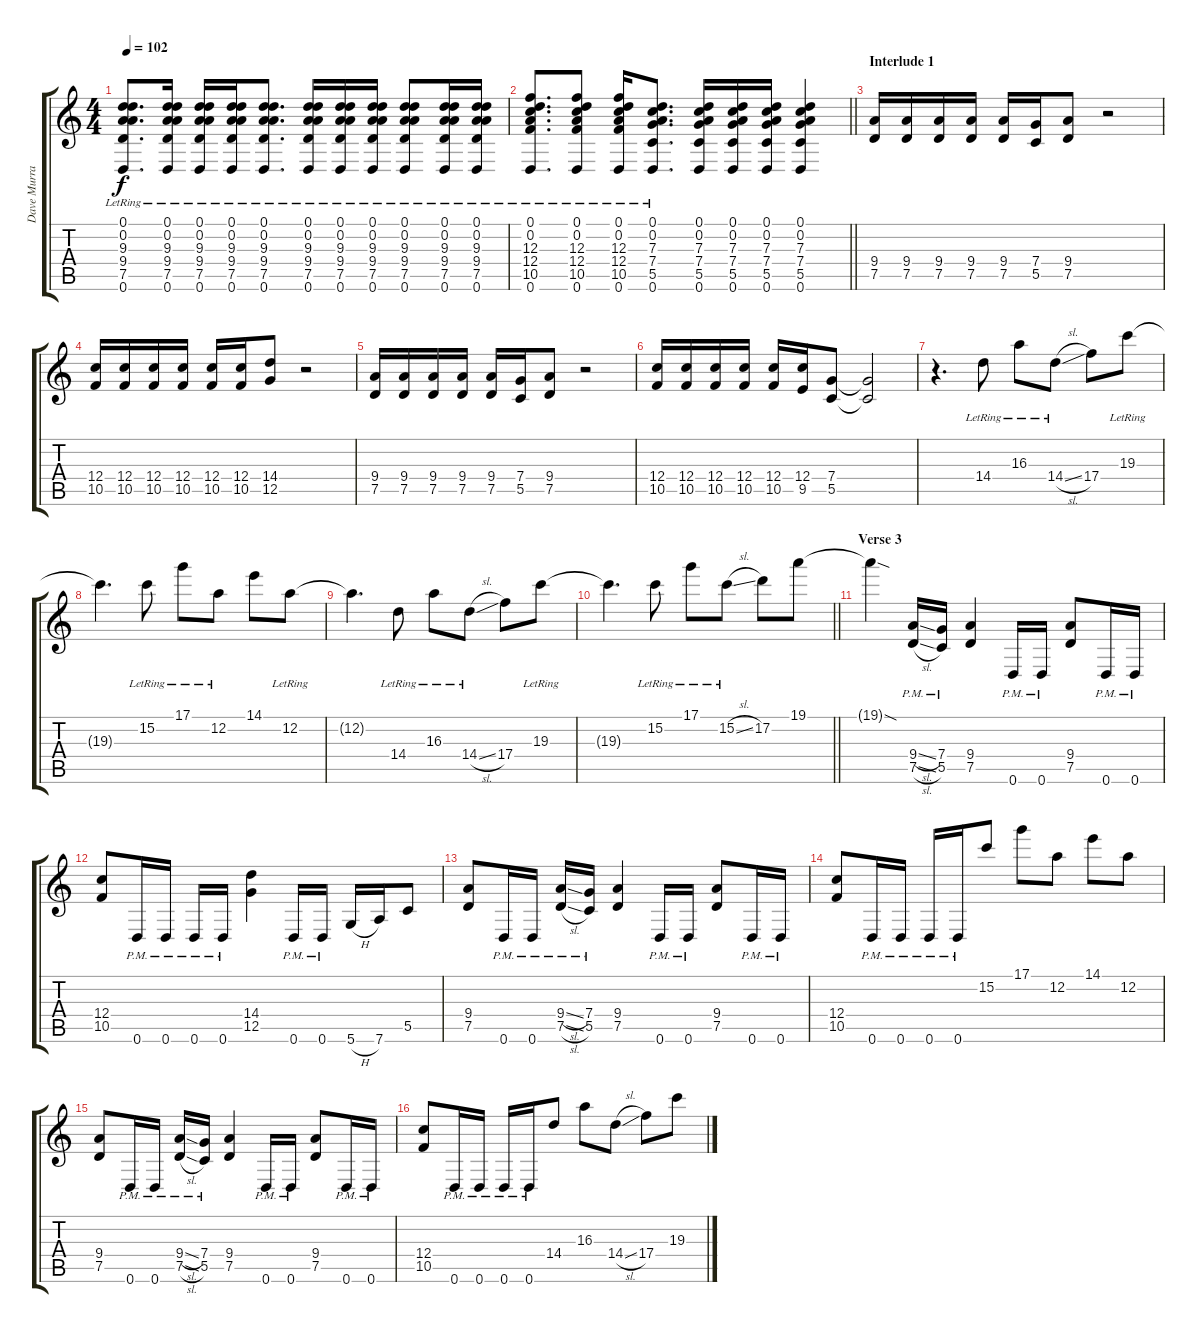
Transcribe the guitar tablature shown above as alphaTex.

\track ("Dave Murray" "Dave Murra") {instrument overdrivenguitar}
\staff {score tabs}
\tuning (D4 A3 F3 C3 G2 D2) {hide}
\ts (4 4)
\tempo 102
\clef g2
\ks c
(0.1{lr} 0.2{lr} 9.3{lr} 9.4{lr} 7.5{lr} 0.6{lr}).8{d dy f} (0.1{lr} 0.2{lr} 9.3{lr} 9.4{lr} 7.5{lr} 0.6{lr}).16 (0.1{lr} 0.2{lr} 9.3{lr} 9.4{lr} 7.5{lr} 0.6{lr}).16 (0.1{lr} 0.2{lr} 9.3{lr} 9.4{lr} 7.5{lr} 0.6{lr}).16 (0.1{lr} 0.2{lr} 9.3{lr} 9.4{lr} 7.5{lr} 0.6{lr}).8{d} (0.1{lr} 0.2{lr} 9.3{lr} 9.4{lr} 7.5{lr} 0.6{lr}).16 (0.1{lr} 0.2{lr} 9.3{lr} 9.4{lr} 7.5{lr} 0.6{lr}).16 (0.1{lr} 0.2{lr} 9.3{lr} 9.4{lr} 7.5{lr} 0.6{lr}).16 (0.1{lr} 0.2{lr} 9.3{lr} 9.4{lr} 7.5{lr} 0.6{lr}).8 (0.1{lr} 0.2{lr} 9.3{lr} 9.4{lr} 7.5{lr} 0.6{lr}).16 (0.1{lr} 0.2{lr} 9.3{lr} 9.4{lr} 7.5{lr} 0.6{lr}).16 |
\barLineRight lightlight
(0.1{lr} 0.2{lr} 12.3{lr} 12.4{lr} 10.5{lr} 0.6{lr}).8{d} (0.1{lr} 0.2{lr} 12.3{lr} 12.4{lr} 10.5{lr} 0.6{lr}).8 (0.1{lr} 0.2{lr} 12.3{lr} 12.4{lr} 10.5{lr} 0.6{lr}).16 (0.1{lr} 0.2{lr} 7.3{lr} 7.4{lr} 5.5{lr} 0.6{lr}).8{d} (0.1 0.2 7.3 7.4 5.5 0.6).16 (0.1 0.2 7.3 7.4 5.5 0.6).16 (0.1 0.2 7.3 7.4 5.5 0.6).16 (0.1 0.2 7.3 7.4 5.5 0.6).4 |
\section ("" "Interlude 1")
(9.4 7.5).16{instrument overdrivenguitar} (9.4 7.5).16 (9.4 7.5).16 (9.4 7.5).16 (9.4 7.5).16 (7.4 5.5).16 (9.4 7.5).8 r.2 |
(12.4 10.5).16 (12.4 10.5).16 (12.4 10.5).16 (12.4 10.5).16 (12.4 10.5).16 (12.4 10.5).16 (14.4 12.5).8 r.2 |
(9.4 7.5).16 (9.4 7.5).16 (9.4 7.5).16 (9.4 7.5).16 (9.4 7.5).16 (7.4 5.5).16 (9.4 7.5).8 r.2 |
(12.4 10.5).16 (12.4 10.5).16 (12.4 10.5).16 (12.4 10.5).16 (12.4 10.5).16 (12.4 9.5).16 (7.4 5.5).8 (7.4{t} 5.5{t}).2 |
r.4{d} 14.4{lr}.8 16.3{lr}.8 14.4{sl lr}.8 17.4.8 19.3{lr}.8 |
19.3{t}.4{d} 15.2{lr}.8 17.1{lr}.8 12.2{lr}.8 14.1.8 12.2{lr}.8 |
12.2{t}.4{d} 14.4{lr}.8 16.3{lr}.8 14.4{sl lr}.8 17.4.8 19.3{lr}.8 |
\barLineRight lightlight
19.3{t}.4{d} 15.2{lr}.8 17.1{lr}.8 15.2{sl lr}.8 17.2.8 19.1.8 |
\section ("" "Verse 3")
19.1{sod t}.4 (9.4{sl pm} 7.5{sl pm}).16 (7.4{pm} 5.5{pm}).16 (9.4 7.5).4 0.6{pm}.16 0.6{pm}.16 (9.4 7.5).8 0.6{pm}.16 0.6{pm}.16 |
(12.4 10.5).8 0.6{pm}.16 0.6{pm}.16 0.6{pm}.16 0.6{pm}.16 (14.4 12.5).4 0.6{pm}.16 0.6{pm}.16 5.6{h}.16 7.6.16 5.5.8 |
(9.4 7.5).8 0.6{pm}.16 0.6{pm}.16 (9.4{sl pm} 7.5{sl pm}).16 (7.4{pm} 5.5{pm}).16 (9.4 7.5).4 0.6{pm}.16 0.6{pm}.16 (9.4 7.5).8 0.6{pm}.16 0.6{pm}.16 |
(12.4 10.5).8 0.6{pm}.16 0.6{pm}.16 0.6{pm}.16 0.6{pm}.16 15.2.8 17.1.8 12.2.8 14.1.8 12.2.8 |
(9.4 7.5).8 0.6{pm}.16 0.6{pm}.16 (9.4{sl pm} 7.5{sl pm}).16 (7.4{pm} 5.5{pm}).16 (9.4 7.5).4 0.6{pm}.16 0.6{pm}.16 (9.4 7.5).8 0.6{pm}.16 0.6{pm}.16 |
(12.4 10.5).8 0.6{pm}.16 0.6{pm}.16 0.6{pm}.16 0.6{pm}.16 14.4.8 16.3.8 14.4{sl}.8 17.4.8 19.3.8
